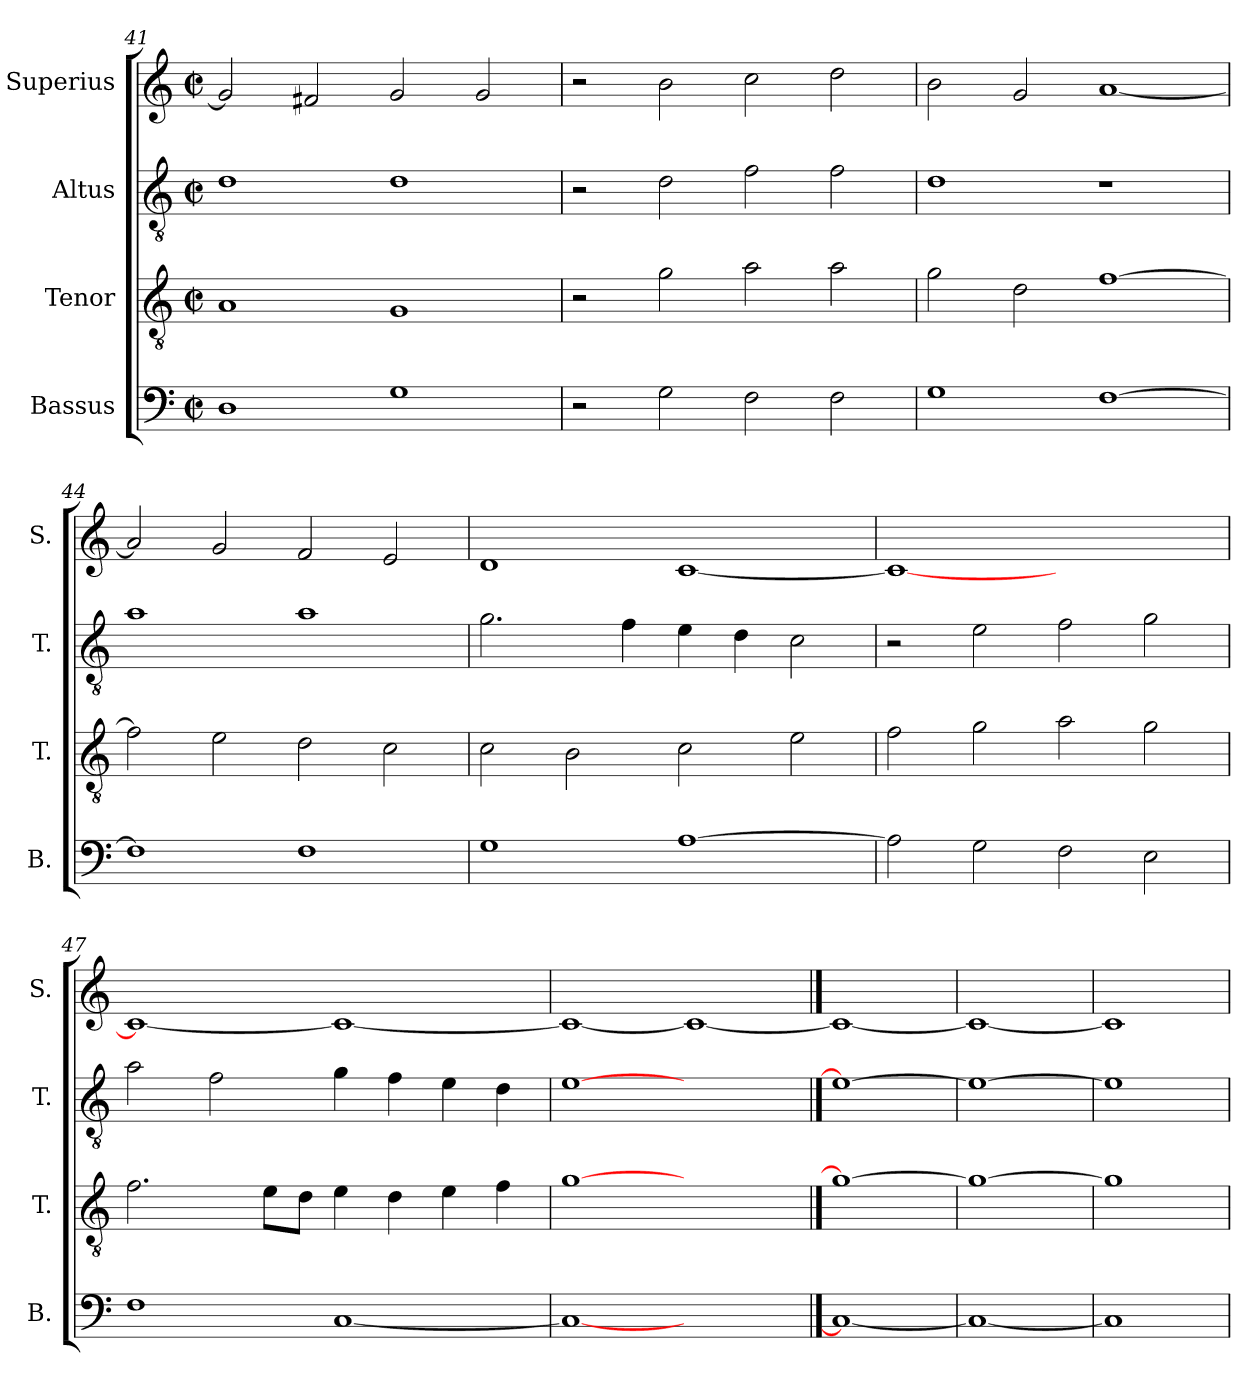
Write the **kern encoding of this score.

**kern	**kern	**kern	**kern
*part4	*part3	*part2	*part1
*staff4	*staff3	*staff2	*staff1
*I"Bassus	*I"Tenor	*I"Altus	*I"Superius
*I'B.	*I'T.	*I'T.	*I'S.
*clefF4	*clefGv2	*clefGv2	*clefG2
*	*ITrd7c12	*ITrd7c12	*
*k[]	*k[]	*k[]	*k[]
*C:	*C:	*C:	*C:
*M2/2	*M2/2	*M2/2	*M2/2
*met(c|)	*met(c|)	*met(c|)	*met(c|)
=41	=41	=41	=41
1Di	1AAi	1Di	2gi/]
.	.	.	2f#Xi/
1Gi	1GGi	1Di	2gi/
.	.	.	2gi/
=42	=42	=42	=42
2r	2r	2r	2r
2Gi\	2Gi\	2Di\	2bi\
2Fi\	2Ai\	2Fi\	2cci\
2Fi\	2Ai\	2Fi\	2ddi\
=43	=43	=43	=43
1Gi	2Gi\	1Di	2bi\
.	2Di\	.	2gi/
[>1Fi	[>1Fi	1r	[<1ai
=44	=44	=44	=44
1Fi]	2Fi\]	1Ai	2ai/]
.	2Ei\	.	2gi/
1Fi	2Di\	1Ai	2fi/
.	2Ci\	.	2ei/
!!LO:LB:g=z
=45	=45	=45	=45
1Gi	2Ci\	2.Gi\	1di
.	2BBi\	.	.
.	.	4Fi\	.
[>1Ai	2Ci\	4Ei\	[<1ci
.	.	4Di\	.
.	2Ei\	2Ci\	.
=46	=46	=46	=46
2Ai\]	2Fi\	2r	1ci_<
2Gi\	2Gi\	2Ei\	.
2Fi\	2Ai\	2Fi\	1ryy
2Ei\	2Gi\	2Gi\	.
=47	=47	=47	=47
1Fi	2.Fi\	2Ai\	1ci_<
.	.	2Fi\	.
.	8Ei\L	.	.
.	8Di\J	.	.
[<1Ci	4Ei\	4Gi\	1ci_
.	4Di\	4Fi\	.
.	4Ei\	4Ei\	.
.	4Fi\	4Di\	.
=48	=48	=48	=48
1Ci_<	[1Gi	[1Ei	1ci_<
1ryy	1ryy	1ryy	1ci_
==49	==49	==49	==49
1Ci_	1Gi_	1Ei_	1ci_
=50	=50	=50	=50
1Ci_	1Gi_	1Ei_	1ci_
=51	=51	=51	=51
1Ci]	1Gi]	1Ei]	1ci]
=	=	=	=
*-	*-	*-	*-
